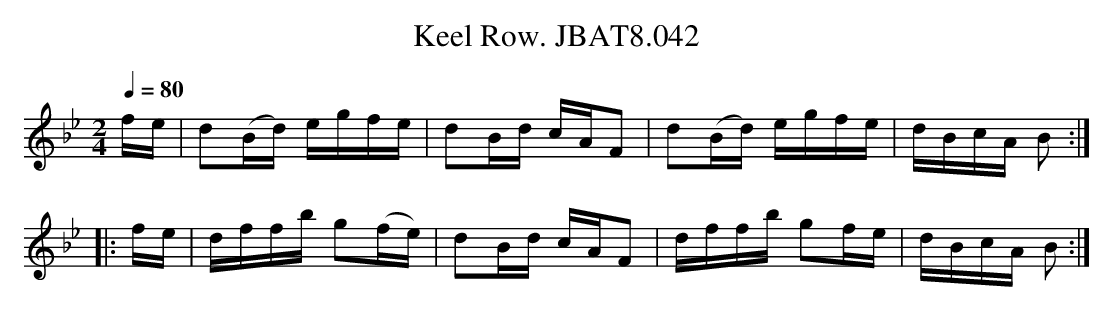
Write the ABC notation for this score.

X:1
T:Keel Row. JBAT8.042
M:2/4
L:1/16
Q:1/4=80
K:Bb
fe|d2(Bd) egfe|d2Bd cAF2|d2(Bd) egfe|dBcA B2:|
|:fe|dffb g2(fe)|d2Bd cAF2|dffb g2fe|dBcA B2:|
